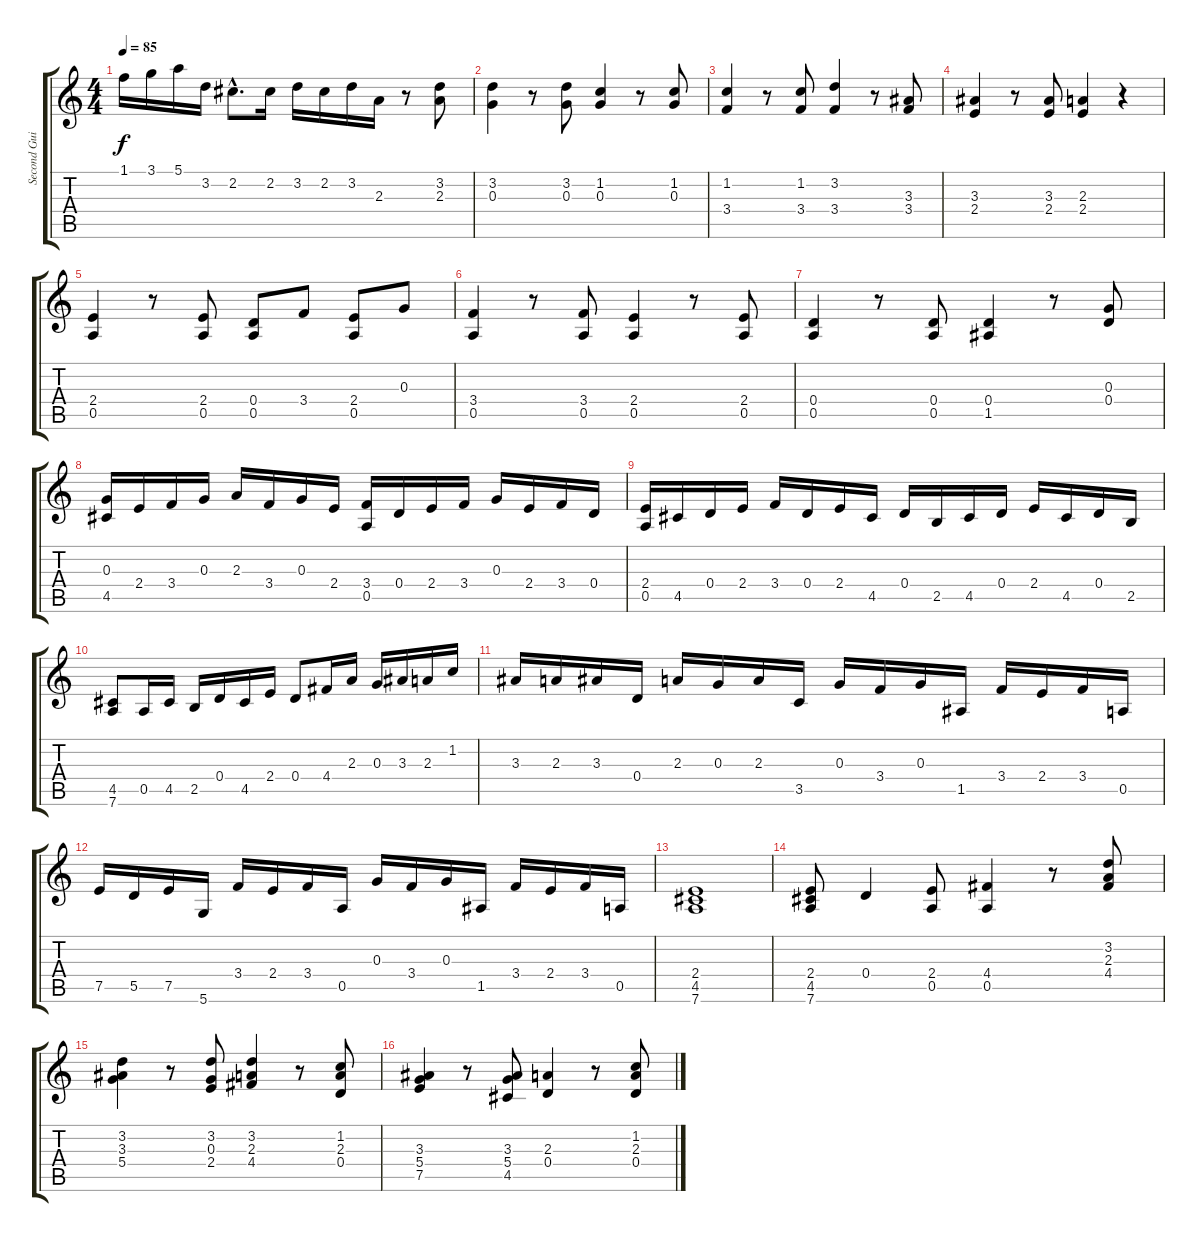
\track ("Second Guitar" "Second Gui") {instrument acousticguitarnylon}
\staff {score tabs}
\tuning (E4 B3 G3 D3 A2 D2) {hide}
\ts (4 4)
\tempo 85
\clef g2
\ks c
1.1.16{dy f} 3.1.16 5.1.16 3.2.16 2.2{hac}.8{d} 2.2.16 3.2.16 2.2.16 3.2.16 2.3.16 r.8 (3.2 2.3).8 |
(3.2 0.3).4 r.8 (3.2 0.3).8 (1.2 0.3).4 r.8 (1.2 0.3).8 |
(1.2 3.4).4 r.8 (1.2 3.4).8 (3.2 3.4).4 r.8 (3.3 3.4).8 |
(3.3 2.4).4 r.8 (3.3 2.4).8 (2.3 2.4).4 r.4 |
(2.4 0.5).4 r.8 (2.4 0.5).8 (0.4 0.5).8 3.4.8 (2.4 0.5).8 0.3.8 |
(3.4 0.5).4 r.8 (3.4 0.5).8 (2.4 0.5).4 r.8 (2.4 0.5).8 |
(0.4 0.5).4 r.8 (0.4 0.5).8 (0.4 1.5).4 r.8 (0.3 0.4).8 |
(0.3 4.5).16 2.4.16 3.4.16 0.3.16 2.3.16 3.4.16 0.3.16 2.4.16 (3.4 0.5).16 0.4.16 2.4.16 3.4.16 0.3.16 2.4.16 3.4.16 0.4.16 |
(2.4 0.5).16 4.5.16 0.4.16 2.4.16 3.4.16 0.4.16 2.4.16 4.5.16 0.4.16 2.5.16 4.5.16 0.4.16 2.4.16 4.5.16 0.4.16 2.5.16 |
(4.5 7.6).8 0.5.16 4.5.16 2.5.16 0.4.16 4.5.16 2.4.16 0.4.8 4.4.16 2.3.16 0.3.16 3.3.16 2.3.16 1.2.16 |
3.3.16 2.3.16 3.3.16 0.4.16 2.3.16 0.3.16 2.3.16 3.5.16 0.3.16 3.4.16 0.3.16 1.5.16 3.4.16 2.4.16 3.4.16 0.5.16 |
7.5.16 5.5.16 7.5.16 5.6.16 3.4.16 2.4.16 3.4.16 0.5.16 0.3.16 3.4.16 0.3.16 1.5.16 3.4.16 2.4.16 3.4.16 0.5.16 |
(2.4 4.5 7.6).1 |
(2.4 4.5 7.6).8 0.4.4 (2.4 0.5).8 (4.4 0.5).4 r.8 (3.2 2.3 4.4).8 |
(3.2 3.3 5.4).4 r.8 (3.2 0.3 2.4).8 (3.2 2.3 4.4).4 r.8 (1.2 2.3 0.4).8 |
(3.3 5.4 7.5).4 r.8 (3.3 5.4 4.5).8 (2.3 0.4).4 r.8 (1.2 2.3 0.4).8
